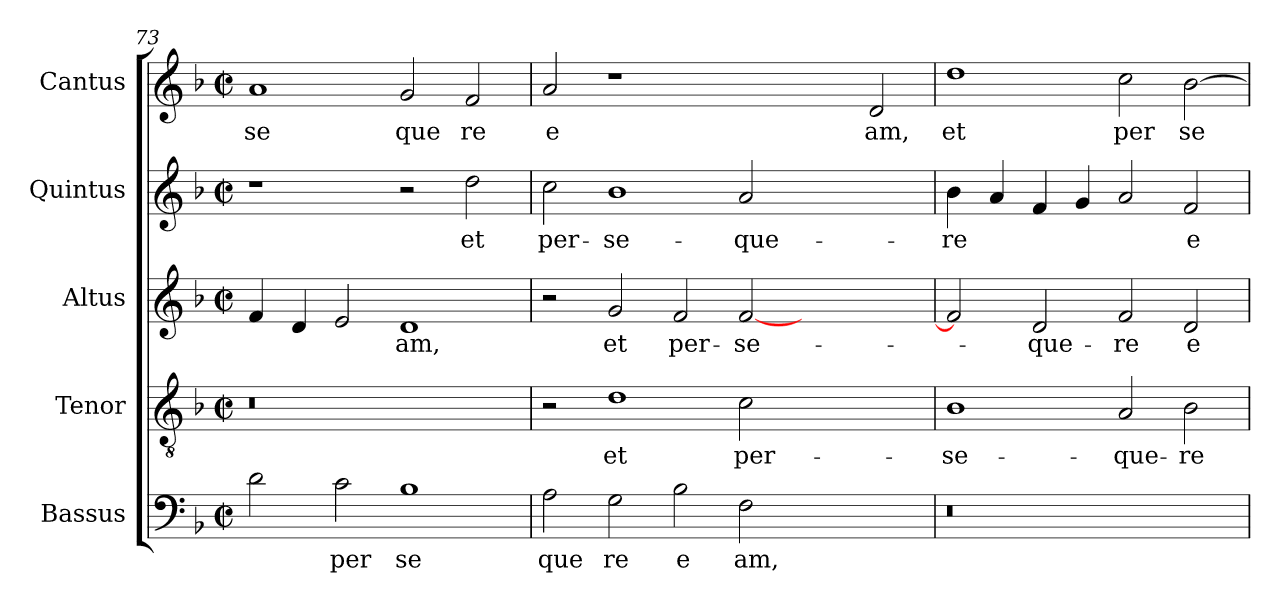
**kern	**text	**kern	**text	**kern	**text	**kern	**text	**kern	**text
*part5	*part5	*part4	*part4	*part3	*part3	*part2	*part2	*part1	*part1
*staff5	*staff5	*staff4	*staff4	*staff3	*staff3	*staff2	*staff2	*staff1	*staff1
*I"Bassus	*	*I"Tenor	*	*I"Altus	*	*I"Quintus	*	*I"Cantus	*
*clefF4	*	*clefGv2	*	*clefG2	*	*clefG2	*	*clefG2	*
*k[b-]	*	*k[b-]	*	*k[b-]	*	*k[b-]	*	*k[b-]	*
*F:	*	*F:	*	*F:	*	*F:	*	*F:	*
*M2/2	*	*M2/2	*	*M2/2	*	*M2/2	*	*M2/2	*
*met(c|)	*	*met(c|)	*	*met(c|)	*	*met(c|)	*	*met(c|)	*
=73	=73	=73	=73	=73	=73	=73	=73	=73	=73
!	!	!	!	!	!	!	!	!	!LO:LY:b:cj
2d\	.	0r	.	4f/	.	1r	.	1a	se
.	.	.	.	4d/	.	.	.	.	.
!	!LO:LY:b:cj	!	!	!	!	!	!	!	!
2c\	per	.	.	2e/	.	.	.	.	.
!	!LO:LY:b:cj	!	!	!	!LO:LY:b:cj	!	!	!	!LO:LY:b:cj
1B-	se	.	.	1d	am,	2r	.	2g/	que
!	!	!	!	!	!	!	!LO:LY:b:cj	!	!LO:LY:b:cj
.	.	.	.	.	.	2dd\	et	2f/	re
!!LO:PB:g=z
=74	=74	=74	=74	=74	=74	=74	=74	=74	=74
!	!LO:LY:b:cj	!	!	!	!	!	!LO:LY:b:cj	!	!LO:LY:b:cj
2A\	que	2r	.	2r	.	2cc\	per-	2a/	e
!	!LO:LY:b:cj	!	!LO:LY:b:cj	!	!LO:LY:b:cj	!	!LO:LY:b:cj	!LO:N:vis=1	!
2G\	re	1d	et	2g/	et	1b-	-se-	0r	.
!	!LO:LY:b:cj	!	!	!	!LO:LY:b:cj	!	!	!	!
2B-\	e	.	.	2f/	per-	.	.	.	.
!	!LO:LY:b:cj	!	!LO:LY:b:cj	!	!LO:LY:b:cj	!	!LO:LY:b:cj	!	!
2F\	am,	2c\	per-	[<2f/	-se-	2a/	-que-	.	.
1ryy	.	1ryy	.	1ryy	.	1ryy	.	.	.
!	!	!	!	!	!	!	!	!	!LO:LY:b:cj
.	.	.	.	.	.	.	.	2d/	am,
=75	=75	=75	=75	=75	=75	=75	=75	=75	=75
!	!	!	!LO:LY:b:cj	!	!	!	!LO:LY:b:cj	!	!LO:LY:b:cj
0r	.	1B-	-se-	2f/]	.	4b-\	-re	1dd	et
.	.	.	.	.	.	4a/	.	.	.
!	!	!	!	!	!LO:LY:b:cj	!	!	!	!
.	.	.	.	2d/	-que-	4f/	.	.	.
.	.	.	.	.	.	4g/	.	.	.
!	!	!	!LO:LY:b:cj	!	!LO:LY:b:cj	!	!	!	!LO:LY:b:cj
.	.	2A/	-que-	2f/	-re	2a/	.	2cc\	per
!	!	!	!LO:LY:b:cj	!	!LO:LY:b:cj	!	!LO:LY:b:cj	!	!LO:LY:b:cj
.	.	2B-\	-re	2d/	e-	2f/	e-	[>2b-\	se
=	=	=	=	=	=	=	=	=	=
*-	*-	*-	*-	*-	*-	*-	*-	*-	*-
